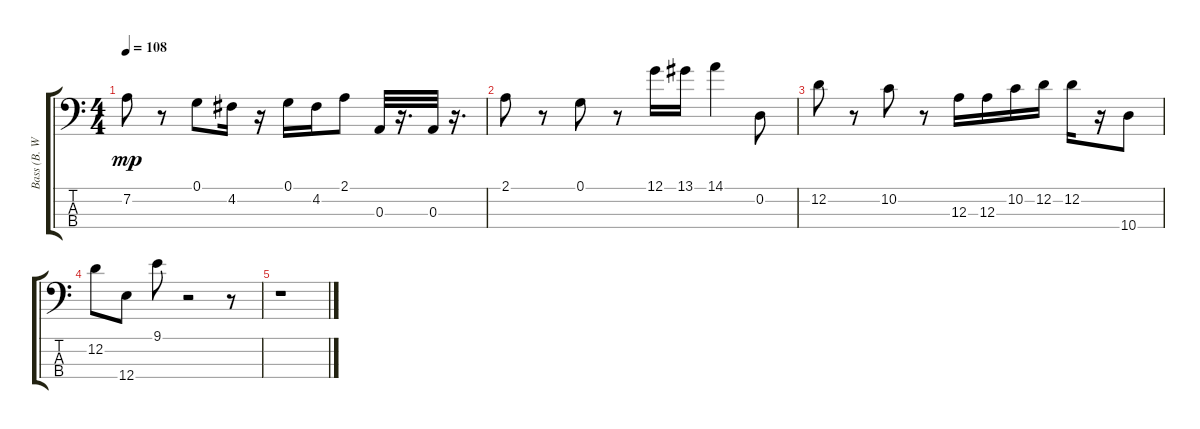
\track ("Bass (B. Wyman)" "Bass (B. W") {instrument electricbassfinger}
\staff {score tabs}
\tuning (G2 D2 A1 E1) {hide}
\ts (4 4)
\tempo 108
\clef f4
\ks c
7.2.8{dy mp} r.8 0.1.8 4.2.16 r.16 0.1.16 4.2.16 2.1.8 0.3.32 r.16{d} 0.3.32 r.16{d} |
2.1.8 r.8 0.1.8 r.8 12.1.16 13.1.16 14.1.4 0.2.8 |
12.2.8 r.8 10.2.8 r.8 12.3.16 12.3.16 10.2.16 12.2.16 12.2.16 r.16 10.4.8 |
12.2.8 12.4.8 9.1.8 r.2 r.8 |
r.1
